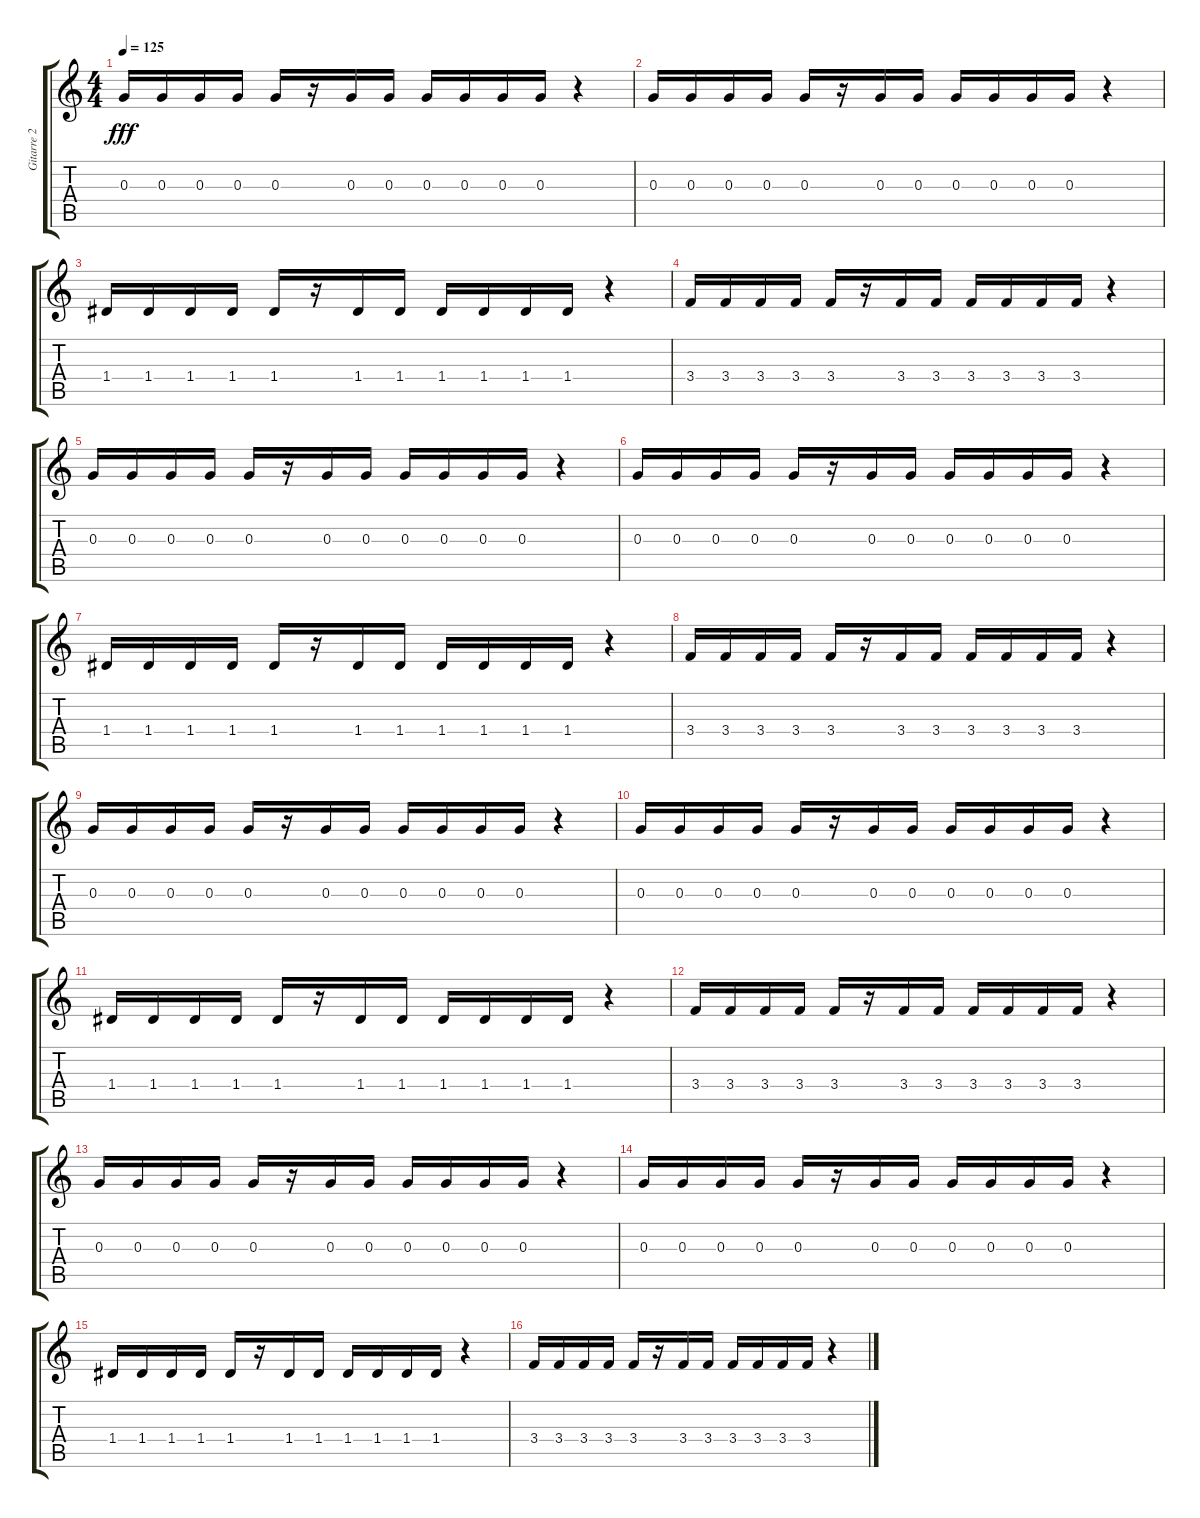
\track ("Gitarre 2" "Gitarre 2") {instrument distortionguitar}
\staff {score tabs}
\tuning (E4 B3 G3 D3 A2 E2) {hide}
\ts (4 4)
\tempo 125
\clef g2
\ks c
0.3.16{dy fff} 0.3.16 0.3.16 0.3.16 0.3.16 r.16 0.3.16 0.3.16 0.3.16 0.3.16 0.3.16 0.3.16 r.4 |
0.3.16 0.3.16 0.3.16 0.3.16 0.3.16 r.16 0.3.16 0.3.16 0.3.16 0.3.16 0.3.16 0.3.16 r.4 |
1.4.16 1.4.16 1.4.16 1.4.16 1.4.16 r.16 1.4.16 1.4.16 1.4.16 1.4.16 1.4.16 1.4.16 r.4 |
3.4.16 3.4.16 3.4.16 3.4.16 3.4.16 r.16 3.4.16 3.4.16 3.4.16 3.4.16 3.4.16 3.4.16 r.4 |
0.3.16 0.3.16 0.3.16 0.3.16 0.3.16 r.16 0.3.16 0.3.16 0.3.16 0.3.16 0.3.16 0.3.16 r.4 |
0.3.16 0.3.16 0.3.16 0.3.16 0.3.16 r.16 0.3.16 0.3.16 0.3.16 0.3.16 0.3.16 0.3.16 r.4 |
1.4.16 1.4.16 1.4.16 1.4.16 1.4.16 r.16 1.4.16 1.4.16 1.4.16 1.4.16 1.4.16 1.4.16 r.4 |
3.4.16 3.4.16 3.4.16 3.4.16 3.4.16 r.16 3.4.16 3.4.16 3.4.16 3.4.16 3.4.16 3.4.16 r.4 |
0.3.16 0.3.16 0.3.16 0.3.16 0.3.16 r.16 0.3.16 0.3.16 0.3.16 0.3.16 0.3.16 0.3.16 r.4 |
0.3.16 0.3.16 0.3.16 0.3.16 0.3.16 r.16 0.3.16 0.3.16 0.3.16 0.3.16 0.3.16 0.3.16 r.4 |
1.4.16 1.4.16 1.4.16 1.4.16 1.4.16 r.16 1.4.16 1.4.16 1.4.16 1.4.16 1.4.16 1.4.16 r.4 |
3.4.16 3.4.16 3.4.16 3.4.16 3.4.16 r.16 3.4.16 3.4.16 3.4.16 3.4.16 3.4.16 3.4.16 r.4 |
0.3.16 0.3.16 0.3.16 0.3.16 0.3.16 r.16 0.3.16 0.3.16 0.3.16 0.3.16 0.3.16 0.3.16 r.4 |
0.3.16 0.3.16 0.3.16 0.3.16 0.3.16 r.16 0.3.16 0.3.16 0.3.16 0.3.16 0.3.16 0.3.16 r.4 |
1.4.16 1.4.16 1.4.16 1.4.16 1.4.16 r.16 1.4.16 1.4.16 1.4.16 1.4.16 1.4.16 1.4.16 r.4 |
3.4.16 3.4.16 3.4.16 3.4.16 3.4.16 r.16 3.4.16 3.4.16 3.4.16 3.4.16 3.4.16 3.4.16 r.4
